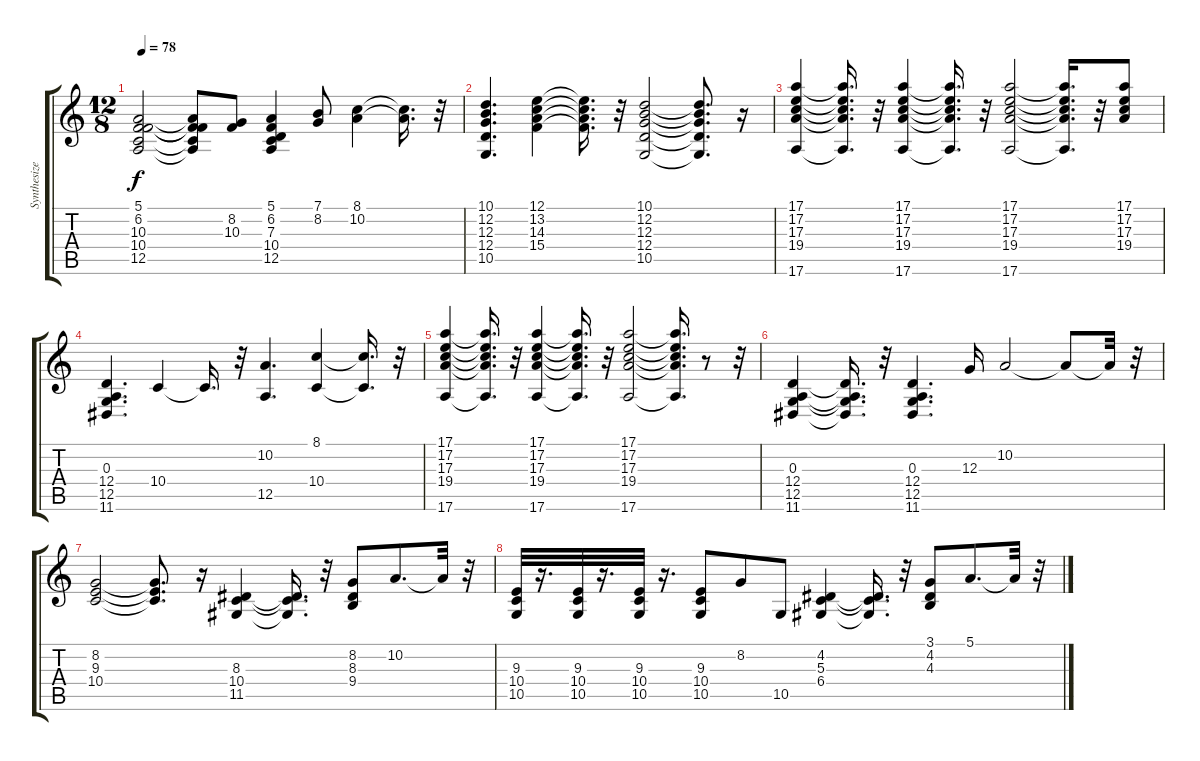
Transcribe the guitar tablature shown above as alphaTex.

\track ("Synthesizer" "Synthesize") {instrument synthstrings1}
\staff {score tabs}
\tuning (E4 B3 G3 D3 A2 E2) {hide}
\ts (12 8)
\tempo 78
\clef g2
\ks c
(5.1 6.2 10.3 10.4 12.5).2{dy f} (5.1{t} 6.2{t} 10.3{t} 10.4{t} 12.5{t}).8 (8.2 10.3).8 (5.1 6.2 7.3 10.4 12.5).4 (7.1 8.2).8 (8.1 10.2).4 (8.1{t} 10.2{t}).16{d} r.32 |
(10.1 12.2 12.3 12.4 10.5).4{d} (12.1 13.2 14.3 15.4).4 (12.1{t} 13.2{t} 14.3{t} 15.4{t}).16{d} r.32 (10.1 12.2 12.3 12.4 10.5).2 (10.1{t} 12.2{t} 12.3{t} 12.4{t} 10.5{t}).8{d} r.16 |
(17.1 17.2 17.3 19.4 17.6).4 (17.1{t} 17.2{t} 17.3{t} 19.4{t} 17.6{t}).16{d} r.32 (17.1 17.2 17.3 19.4 17.6).4 (17.1{t} 17.2{t} 17.3{t} 19.4{t} 17.6{t}).16{d} r.32 (17.1 17.2 17.3 19.4 17.6).2 (17.1{t} 17.2{t} 17.3{t} 19.4{t} 17.6{t}).16{d} r.32 (17.1 17.2 17.3 19.4).8 |
(0.3 12.4 12.5 11.6).4{d} 10.4.4 10.4{t}.16{d} r.32 (10.2 12.5).4{d} (8.1 10.4).4 (8.1{t} 10.4{t}).16{d} r.32 |
(17.1 17.2 17.3 19.4 17.6).4 (17.1{t} 17.2{t} 17.3{t} 19.4{t} 17.6{t}).16{d} r.32 (17.1 17.2 17.3 19.4 17.6).4 (17.1{t} 17.2{t} 17.3{t} 19.4{t} 17.6{t}).16{d} r.32 (17.1 17.2 17.3 19.4 17.6).2 (17.1{t} 17.2{t} 17.3{t} 19.4{t} 17.6{t}).16{d} r.8 r.32 |
(0.3 12.4 12.5 11.6).4 (0.3{t} 12.4{t} 12.5{t} 11.6{t}).16{d} r.32 (0.3 12.4 12.5 11.6).4{d} 12.3.16 10.2.2 10.2{t}.8 10.2{t}.32 r.32 |
(8.2 9.3 10.4).2 (8.2{t} 9.3{t} 10.4{t}).8{d} r.16 (8.3 10.4 11.5).4 (8.3{t} 10.4{t} 11.5{t}).16{d} r.32 (8.2 8.3 9.4).8 10.2.8{d} 10.2{t}.32 r.32 |
(9.3 10.4 10.5).32 r.16{d} (9.3 10.4 10.5).32 r.16{d} (9.3 10.4 10.5).32 r.16{d} (9.3 10.4 10.5).8 8.2.8 10.5.8 (4.2 5.3 6.4).4 (4.2{t} 5.3{t} 6.4{t}).16{d} r.32 (3.1 4.2 4.3).8 5.1.8{d} 5.1{t}.32 r.32
